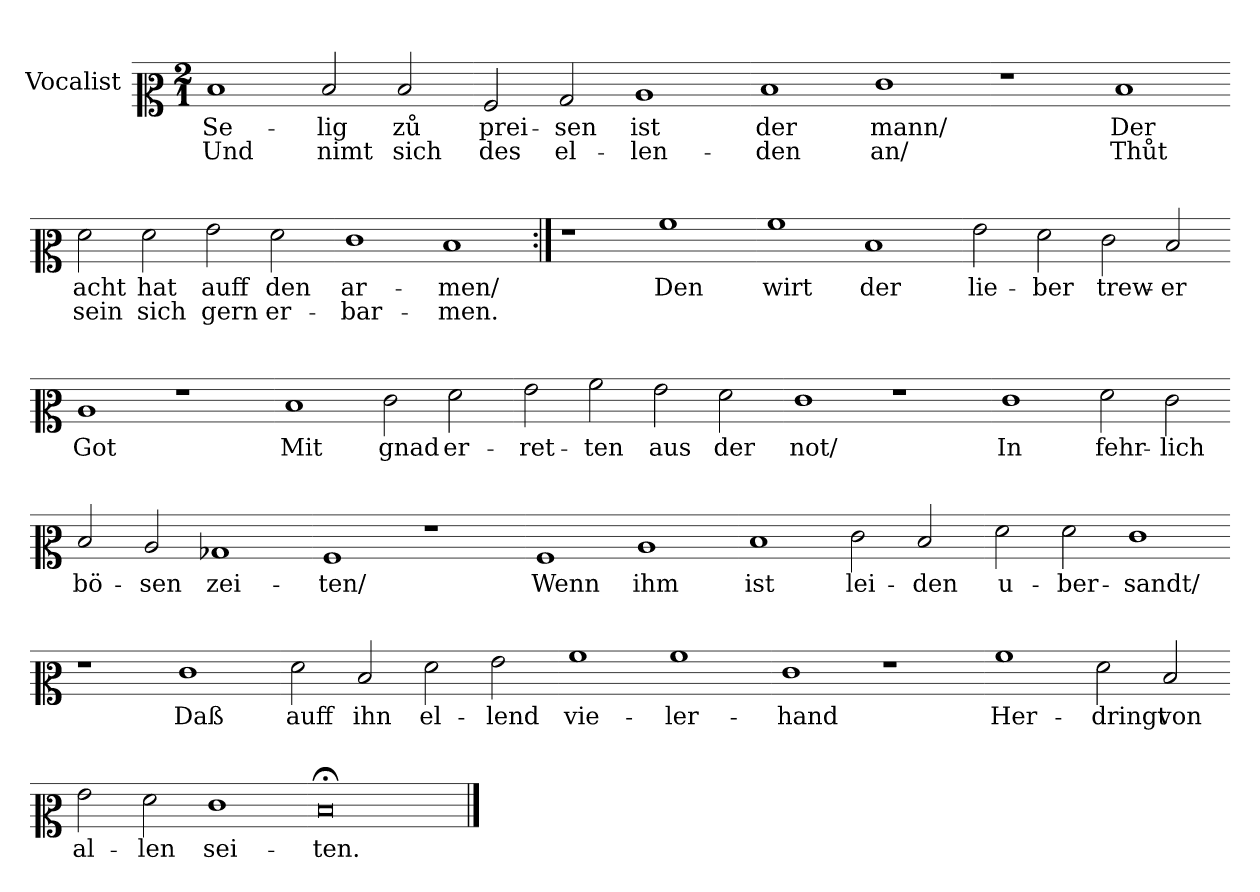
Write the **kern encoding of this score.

**kern	**text	**text
*part1	*part1	*part1
*staff1	*staff1	*staff1
*I"Vocalist	*	*
*clefC2	*	*
*k[]	*	*
*M2/1	*	*
*MM180	*	*
=	=	=
1d	Se-	Und
2d	-lig	nimt
2d	zů	sich
=-	=-	=-
2A	prei-	des
2B	-sen	el-
1c	ist	-len-
=-	=-	=-
1d	der	-den
1e	mann/	an/
=-	=-	=-
1r	.	.
1d	Der	Thůt
=-	=-	=-
2f	acht	sein
2f	hat	sich
2g	auff	gern
2f	den	er-
=-	=-	=-
1e	ar-	-bar-
1d	-men/	-men.
=:|!	=:|!	=:|!
1r	.	.
1a	Den	.
=-	=-	=-
1a	wirt	.
1d	der	.
=-	=-	=-
2g	lie-	.
2f	-ber	.
2e	trew-	.
2d	-er	.
=-	=-	=-
1c	Got	.
1r	.	.
=-	=-	=-
1d	Mit	.
2e	gnad	.
2f	er-	.
=-	=-	=-
2g	-ret-	.
2a	-ten	.
2g	aus	.
2f	der	.
=-	=-	=-
1e	not/	.
1r	.	.
=-	=-	=-
1e	In	.
2f	fehr-	.
2e	-lich	.
=-	=-	=-
2d	bö-	.
2c	-sen	.
1B-X	zei-	.
=-	=-	=-
1A	-ten/	.
1r	.	.
=-	=-	=-
1A	Wenn	.
1c	ihm	.
=-	=-	=-
1d	ist	.
2e	lei-	.
2d	-den	.
=-	=-	=-
2f	u-	.
2f	-ber-	.
1e	-sandt/	.
=-	=-	=-
1r	.	.
1e	Daß	.
=-	=-	=-
2f	auff	.
2d	ihn	.
2f	el-	.
2g	-lend	.
=-	=-	=-
1a	vie-	.
1a	-ler-	.
=-	=-	=-
1e	-hand	.
1r	.	.
=-	=-	=-
1a	Her-	.
2f	-dringt	.
2d	von	.
=-	=-	=-
2g	al-	.
2f	-len	.
1e	sei-	.
=-	=-	=-
0d;<	-ten.	.
==	==	==
*-	*-	*-
